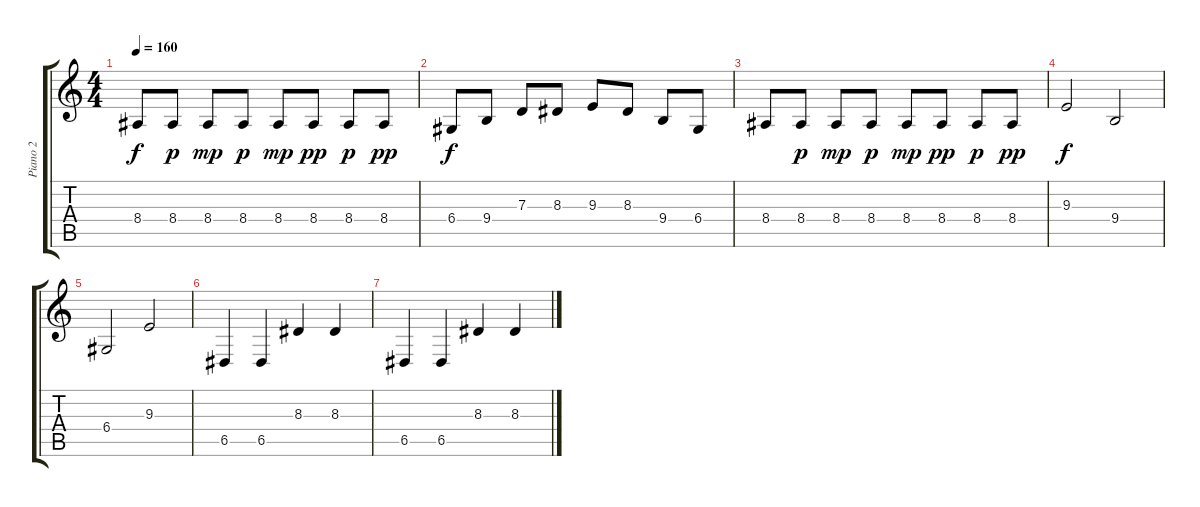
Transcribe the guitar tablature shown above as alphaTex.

\track ("Piano 2" "Piano 2") {instrument electricpiano2}
\staff {score tabs}
\tuning (E4 B3 G3 D3 A2 E2) {hide}
\ts (4 4)
\tempo 160
\clef g2
\ks c
8.4.8{dy f} 8.4.8{dy p} 8.4.8{dy mp} 8.4.8{dy p} 8.4.8{dy mp} 8.4.8{dy pp} 8.4.8{dy p} 8.4.8{dy pp} |
6.4.8{dy f} 9.4.8 7.3.8 8.3.8 9.3.8 8.3.8 9.4.8 6.4.8 |
8.4.8 8.4.8{dy p} 8.4.8{dy mp} 8.4.8{dy p} 8.4.8{dy mp} 8.4.8{dy pp} 8.4.8{dy p} 8.4.8{dy pp} |
9.3.2{dy f} 9.4.2 |
6.4.2 9.3.2 |
6.5.4 6.5.4 8.3.4 8.3.4 |
6.5.4 6.5.4 8.3.4 8.3.4
